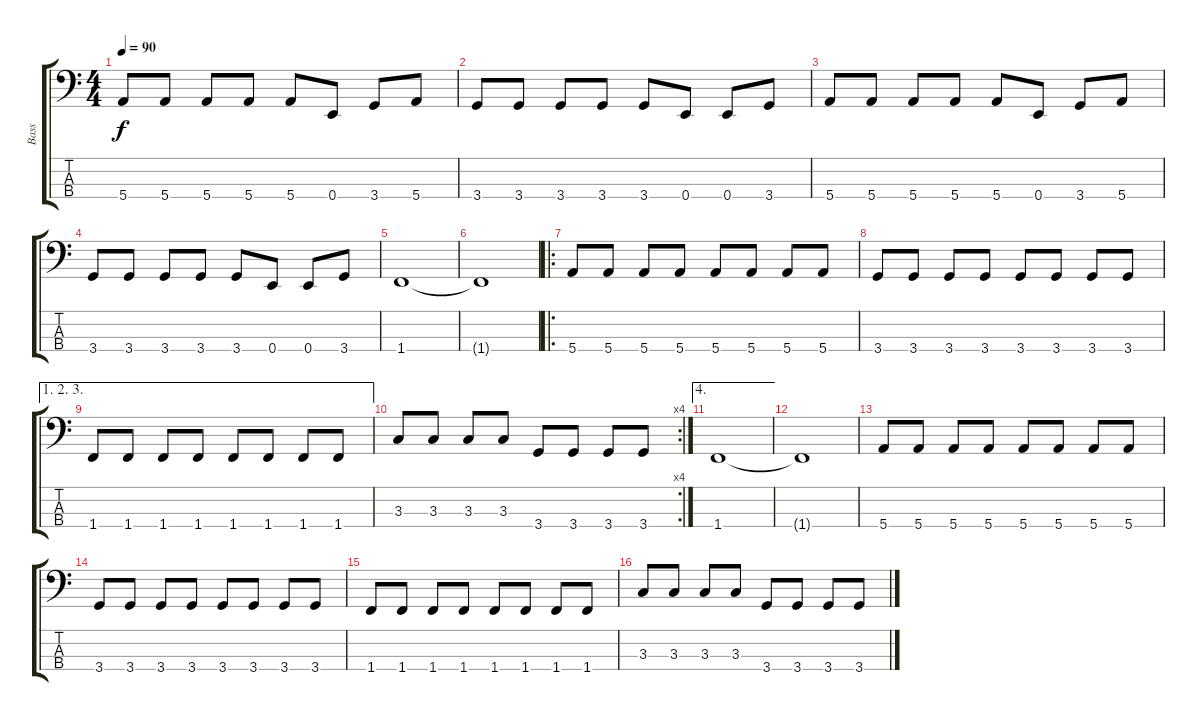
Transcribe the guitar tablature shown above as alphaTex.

\track ("Bass" "Bass") {instrument electricbassfinger}
\staff {score tabs}
\tuning (G2 D2 A1 E1) {hide}
\ts (4 4)
\tempo 90
\clef f4
\ks aminor
5.4.8{dy f} 5.4.8 5.4.8 5.4.8 5.4.8 0.4.8 3.4.8 5.4.8 |
3.4.8 3.4.8 3.4.8 3.4.8 3.4.8 0.4.8 0.4.8 3.4.8 |
5.4.8 5.4.8 5.4.8 5.4.8 5.4.8 0.4.8 3.4.8 5.4.8 |
3.4.8 3.4.8 3.4.8 3.4.8 3.4.8 0.4.8 0.4.8 3.4.8 |
1.4.1 |
1.4{t}.1 |
\ro
5.4.8 5.4.8 5.4.8 5.4.8 5.4.8 5.4.8 5.4.8 5.4.8 |
3.4.8 3.4.8 3.4.8 3.4.8 3.4.8 3.4.8 3.4.8 3.4.8 |
\ae (1 2 3)
1.4.8 1.4.8 1.4.8 1.4.8 1.4.8 1.4.8 1.4.8 1.4.8 |
\rc 4
3.3.8 3.3.8 3.3.8 3.3.8 3.4.8 3.4.8 3.4.8 3.4.8 |
\ae 4
1.4.1 |
1.4{t}.1 |
5.4.8 5.4.8 5.4.8 5.4.8 5.4.8 5.4.8 5.4.8 5.4.8 |
3.4.8 3.4.8 3.4.8 3.4.8 3.4.8 3.4.8 3.4.8 3.4.8 |
1.4.8 1.4.8 1.4.8 1.4.8 1.4.8 1.4.8 1.4.8 1.4.8 |
3.3.8 3.3.8 3.3.8 3.3.8 3.4.8 3.4.8 3.4.8 3.4.8
